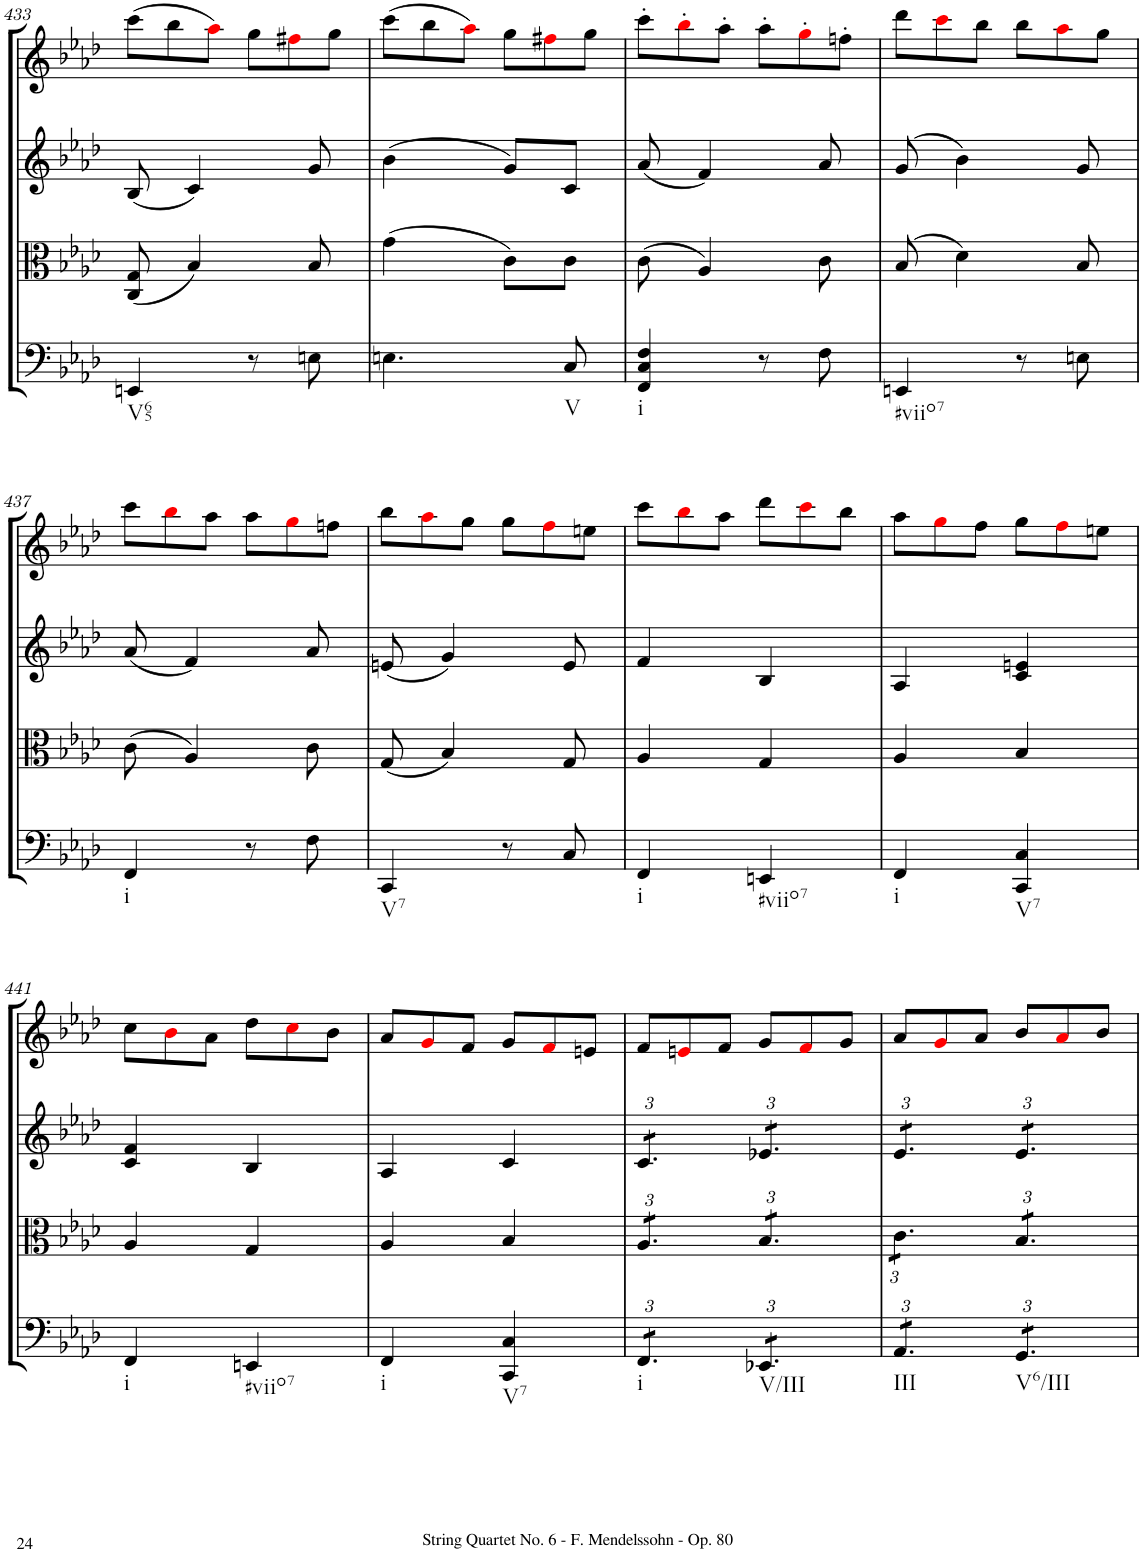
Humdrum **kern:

**kern	**kern	**kern	**kern
*part4	*part3	*part2	*part1
*staff4	*staff3	*staff2	*staff1
*I"Violoncello	*I"Viola	*I"Violino II	*I"Violino I
*I'Vc	*I'Vla	*I'Vln	*I'Vln
!!LO:PB:g=z
*clefF4	*clefC3	*clefG2	*clefG2
*k[b-e-a-d-]	*k[b-e-a-d-]	*k[b-e-a-d-]	*k[b-e-a-d-]
*M2/4	*M2/4	*M2/4	*M2/4
*	*	*	*Xtuplet
=433	=433	=433	=433
4EEn/	(8C/ 8G/	(8B-/	(12ccc\L
.	.	.	12bb-\
.	4B-/)	4c/)	.
.	.	.	12aa-i\J)
8r	.	.	12gg\L
.	.	.	12ff#Xi\
8En\	8B-/	8g/	.
.	.	.	12gg\J
=434	=434	=434	=434
4.En\	(4g\	(4b-\	(12ccc\L
.	.	.	12bb-\
.	.	.	12aa-i\J)
.	8c\L)	8g/L)	12gg\L
.	.	.	12ff#Xi\
8C/	8c\J	8c/J	.
.	.	.	12gg\J
=435	=435	=435	=435
4FF/ 4C/ 4F/	(8c\	(8a-/	12ccc'\L
.	.	.	12bb-'i\
.	4A-/)	4f/)	.
.	.	.	12aa-'\J
8r	.	.	12aa-'\L
.	.	.	12gg'i\
8F\	8c\	8a-/	.
.	.	.	12ffn'\J
=436	=436	=436	=436
4EEn/	(8B-/	(8g/	12ddd-\L
.	.	.	12ccci\
.	4d-\)	4b-\)	.
.	.	.	12bb-\J
8r	.	.	12bb-\L
.	.	.	12aa-i\
8En\	8B-/	8g/	.
.	.	.	12gg\J
!!LO:LB:g=z
=437	=437	=437	=437
4FF/	(8c\	(8a-/	12ccc\L
.	.	.	12bb-i\
.	4A-/)	4f/)	.
.	.	.	12aa-\J
8r	.	.	12aa-\L
.	.	.	12ggi\
8F\	8c\	8a-/	.
.	.	.	12ffn\J
=438	=438	=438	=438
4CC/	(8G/	(8en/	12bb-\L
.	.	.	12aa-i\
.	4B-/)	4g/)	.
.	.	.	12gg\J
8r	.	.	12gg\L
.	.	.	12ffi\
8C/	8G/	8e/	.
.	.	.	12een\J
=439	=439	=439	=439
4FF/	4A-/	4f/	12ccc\L
.	.	.	12bb-i\
.	.	.	12aa-\J
4EEn/	4G/	4B-/	12ddd-\L
.	.	.	12ccci\
.	.	.	12bb-\J
=440	=440	=440	=440
4FF/	4A-/	4A-/	12aa-\L
.	.	.	12ggi\
.	.	.	12ff\J
4CC/ 4C/	4B-/	4c/ 4en/	12gg\L
.	.	.	12ffi\
.	.	.	12een\J
!!LO:LB:g=z
=441	=441	=441	=441
4FF/	4A-/	4c/ 4f/	12cc\L
.	.	.	12b-i\
.	.	.	12a-\J
4EEn/	4G/	4B-/	12dd-\L
.	.	.	12cci\
.	.	.	12b-\J
=442	=442	=442	=442
4FF/	4A-/	4A-/	12a-/L
.	.	.	12gi/
.	.	.	12f/J
4CC/ 4C/	4B-/	4c/	12g/L
.	.	.	12fi/
.	.	.	12en/J
=443	=443	=443	=443
*tremolo	*	*	*
*	*tremolo	*	*
*	*	*tremolo	*
12FF/L	12A-/L	12c/L	12f/L
12FF/	12A-/	12c/	12eni/
12FF/J	12A-/J	12c/J	12f/J
12EE-X/L	12B-/L	12e-X/L	12g/L
12EE-X/	12B-/	12e-X/	12fi/
12EE-X/J	12B-/J	12e-X/J	12g/J
=444	=444	=444	=444
12AA-/L	12c\L	12e-/L	12a-/L
12AA-/	12c\	12e-/	12gi/
12AA-/J	12c\J	12e-/J	12a-/J
12GG/L	12B-/L	12e-/L	12b-/L
12GG/	12B-/	12e-/	12a-i/
12GG/J	12B-/J	12e-/J	12b-/J
*	*	*Xtremolo	*
*	*Xtremolo	*	*
*Xtremolo	*	*	*
=	=	=	=
*-	*-	*-	*-
